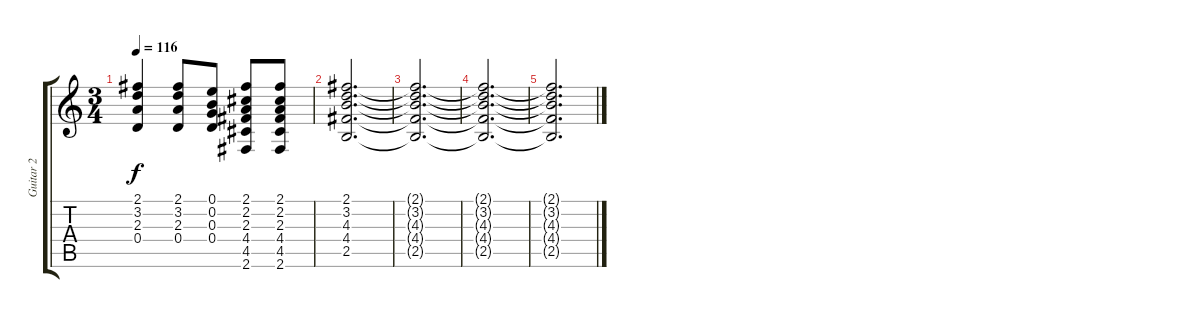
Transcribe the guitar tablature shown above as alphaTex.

\track ("Guitar 2" "Guitar 2") {instrument overdrivenguitar}
\staff {score tabs}
\tuning (E4 B3 G3 D3 A2 E2) {hide}
\ts (3 4)
\tempo 116
\clef g2
\ks c
(2.1 3.2 2.3 0.4).4{dy f} (2.1 3.2 2.3 0.4).8 (0.1 0.2 0.3 0.4).8 (2.1 2.2 2.3 4.4 4.5 2.6).8 (2.1 2.2 2.3 4.4 4.5 2.6).8 |
(2.1 3.2 4.3 4.4 2.5).2{d} |
(2.1{t} 3.2{t} 4.3{t} 4.4{t} 2.5{t}).2{d} |
(2.1{t} 3.2{t} 4.3{t} 4.4{t} 2.5{t}).2{d} |
(2.1{t} 3.2{t} 4.3{t} 4.4{t} 2.5{t}).2{d}
